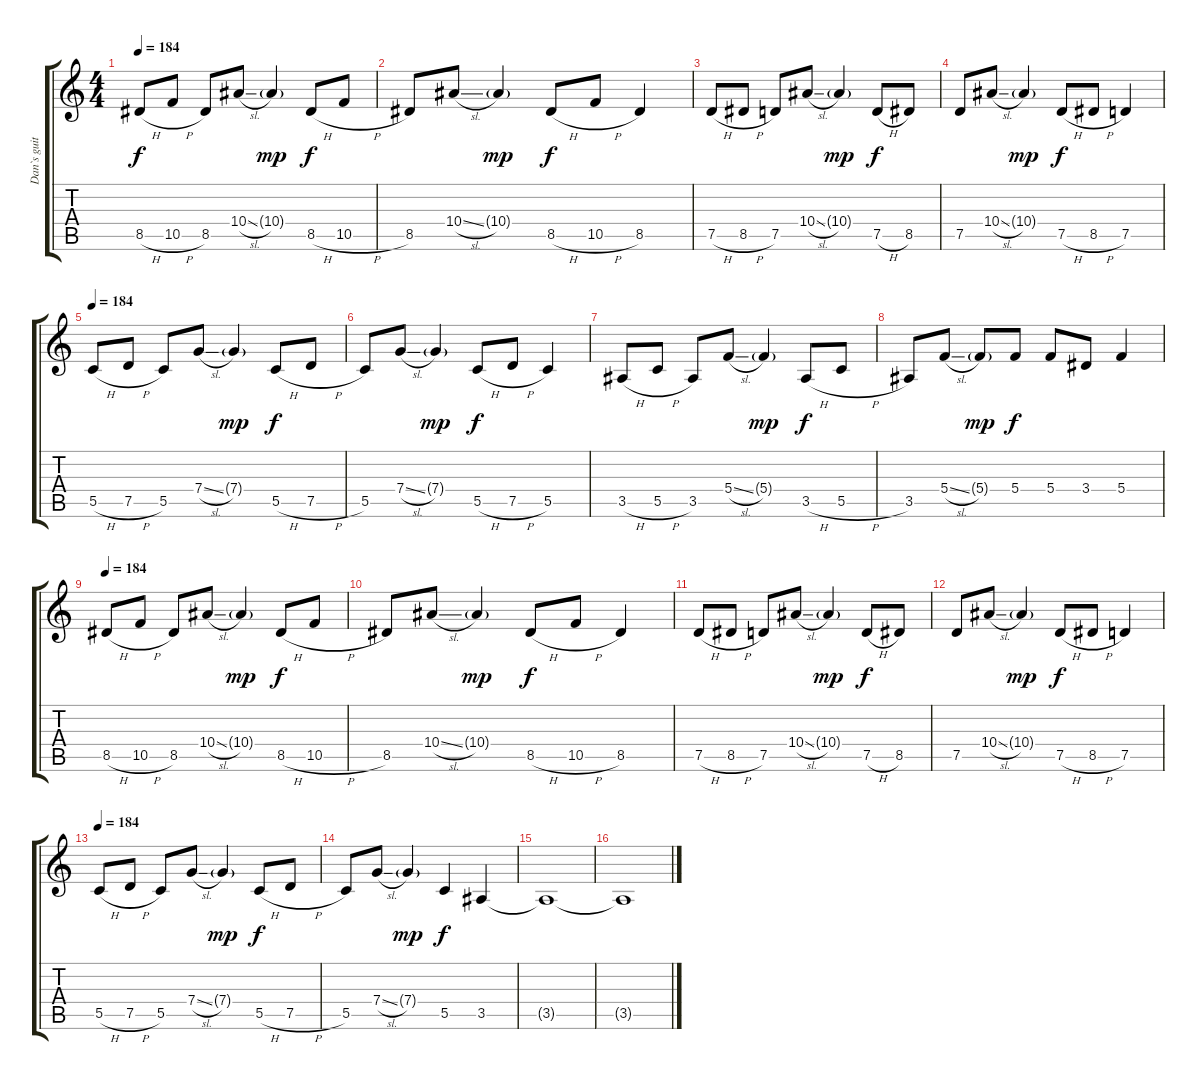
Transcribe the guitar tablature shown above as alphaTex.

\track ("Dan`s guitar" "Dan`s guit") {instrument distortionguitar}
\staff {score tabs}
\tuning (D4 A3 F3 C3 G2 C2) {hide}
\ts (4 4)
\tempo 184
\clef g2
\ks c
8.5{h}.8{dy f} 10.5{h}.8 8.5.8 10.4{sl}.8 10.4{g}.4{dy mp} 8.5{h}.8{dy f} 10.5{h}.8 |
8.5.8 10.4{sl}.8 10.4{g}.4{dy mp} 8.5{h}.8{dy f} 10.5{h}.8 8.5.4 |
7.5{h}.8 8.5{h}.8 7.5.8 10.4{sl}.8 10.4{g}.4{dy mp} 7.5{h}.8{dy f} 8.5.8 |
7.5.8 10.4{sl}.8 10.4{g}.4{dy mp} 7.5{h}.8{dy f} 8.5{h}.8 7.5.4 |
\tempo 184
5.5{h}.8 7.5{h}.8 5.5.8 7.4{sl}.8 7.4{g}.4{dy mp} 5.5{h}.8{dy f} 7.5{h}.8 |
5.5.8 7.4{sl}.8 7.4{g}.4{dy mp} 5.5{h}.8{dy f} 7.5{h}.8 5.5.4 |
3.5{h}.8 5.5{h}.8 3.5.8 5.4{sl}.8 5.4{g}.4{dy mp} 3.5{h}.8{dy f} 5.5{h}.8 |
3.5.8 5.4{sl}.8 5.4{g}.8{dy mp} 5.4.8{dy f} 5.4.8 3.4.8 5.4.4 |
\tempo 184
8.5{h}.8 10.5{h}.8 8.5.8 10.4{sl}.8 10.4{g}.4{dy mp} 8.5{h}.8{dy f} 10.5{h}.8 |
8.5.8 10.4{sl}.8 10.4{g}.4{dy mp} 8.5{h}.8{dy f} 10.5{h}.8 8.5.4 |
7.5{h}.8 8.5{h}.8 7.5.8 10.4{sl}.8 10.4{g}.4{dy mp} 7.5{h}.8{dy f} 8.5.8 |
7.5.8 10.4{sl}.8 10.4{g}.4{dy mp} 7.5{h}.8{dy f} 8.5{h}.8 7.5.4 |
\tempo 184
5.5{h}.8 7.5{h}.8 5.5.8 7.4{sl}.8 7.4{g}.4{dy mp} 5.5{h}.8{dy f} 7.5{h}.8 |
5.5.8 7.4{sl}.8 7.4{g}.4{dy mp} 5.5.4{dy f} 3.5.4 |
3.5{t}.1 |
3.5{t}.1
